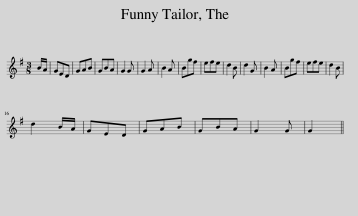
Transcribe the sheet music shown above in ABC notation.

X:1
L:1/8
M:3/8
I:linebreak $
K:G
V:1 treble
V:1
 B/A/ | GED | GAB | GBA | G2 G | %5
 G2 A | B2 A | Bgf | efe | d2 B | %10
 d2 G | B2 A | Bgf | efe | d2 B |$ %15
 d2 B/A/ | GED | GAB | GBA | G2 G | %20
 G2 || %21
